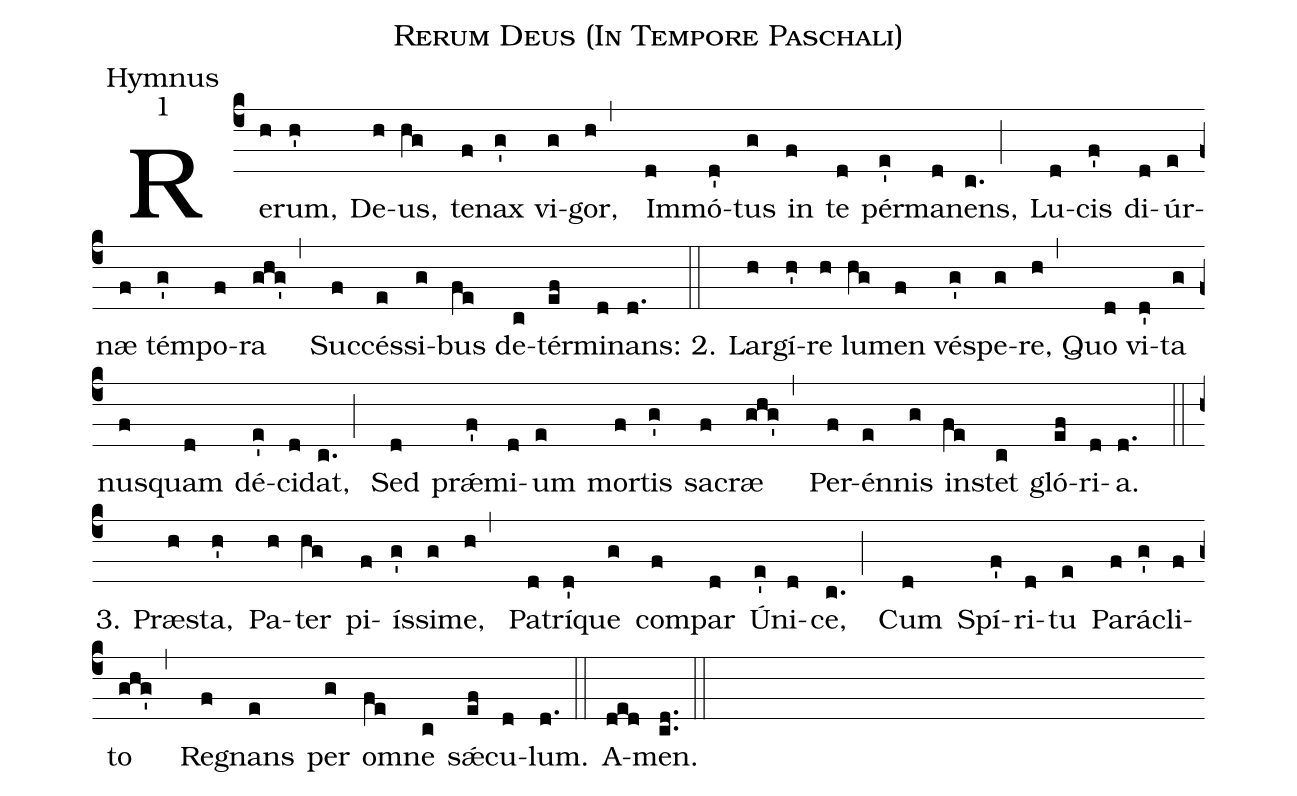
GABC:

name:Rerum Deus (In Tempore Paschali);
office-part:Hymnus;
mode:1;
%%
(c4) Re(h)rum,(h') De(h)us,(hg) te(f)nax(g') vi(g)gor,(h,) Im(d)mó(d')tus(g) in(f) te(d) pér(e')ma(d)nens,(c.;) Lu(d)cis(f') di(d)úr(e)næ(f) tém(g')po(f)ra(ghg',) Suc(f)cés(e)si(g)bus(fe) de(c)tér(ef)mi(d)nans:(d.) (::)
2. Lar(h)gí(h')re(h) lu(hg)men(f) vés(g')pe(g)re,(h,) Quo(d) vi(d')ta(g) nus(f)quam(d) dé(e')ci(d)dat,(c.;) Sed(d) prǽ(f')mi(d)um(e) mor(f)tis(g') sa(f)cræ(ghg',) Per(f)én(e)nis(g) in(fe)stet(c) gló(ef)ri(d)a.(d.) (::)
3. Præ(h)sta,(h') Pa(h)ter(hg) pi(f)ís(g')si(g)me,(h,) Pa(d)trí(d')que(g) com(f)par(d) Ú(e')ni(d)ce,(c.;) Cum(d) Spí(f')ri(d)tu(e) Pa(f)rá(g')cli(f)to(ghg',) Re(f)gnans(e) per(g) om(fe)ne(c) sǽ(ef)cu(d)lum.(d.) (::) A(ded)men.(cd..) (::)
